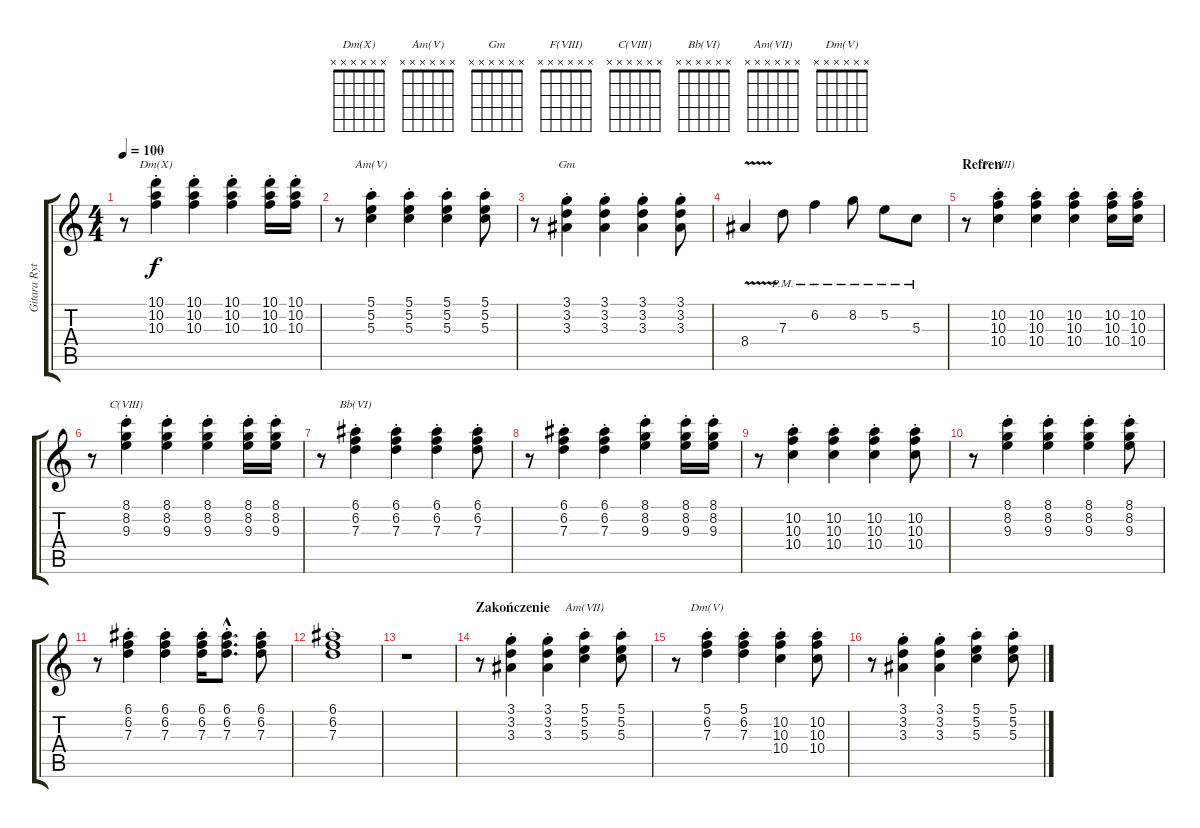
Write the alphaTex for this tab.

\track ("Gitara Rytm" "Gitara Ryt") {instrument electricguitarmuted}
\staff {score tabs}
\tuning (E4 B3 G3 D3 A2 E2) {hide}
\chord ("Dm(X)" x x x x x x)
\chord ("Am(V)" x x x x x x)
\chord ("Gm" x x x x x x)
\chord ("F(VIII)" x x x x x x)
\chord ("C(VIII)" x x x x x x)
\chord ("Bb(VI)" x x x x x x)
\chord ("Am(VII)" x x x x x x)
\chord ("Dm(V)" x x x x x x)
\ts (4 4)
\tempo 100
\clef g2
\ks c
r.8{dy f} (10.1{st} 10.2{st} 10.3{st}).4{ch "Dm(X)"} (10.1{st} 10.2{st} 10.3{st}).4 (10.1{st} 10.2{st} 10.3{st}).4 (10.1{st} 10.2{st} 10.3{st}).16 (10.1{st} 10.2{st} 10.3{st}).16 |
r.8 (5.1{st} 5.2{st} 5.3{st}).4{ch "Am(V)"} (5.1{st} 5.2{st} 5.3{st}).4 (5.1{st} 5.2{st} 5.3{st}).4 (5.1{st} 5.2{st} 5.3{st}).8 |
r.8 (3.1{st} 3.2{st} 3.3{st}).4{ch "Gm"} (3.1{st} 3.2{st} 3.3{st}).4 (3.1{st} 3.2{st} 3.3{st}).4 (3.1{st} 3.2{st} 3.3{st}).8 |
8.4{v}.4{volume 13 balance 8 instrument electricguitarmuted} 7.3{pm}.8 6.2{pm}.4 8.2{pm}.8 5.2{pm}.8 5.3{pm}.8 |
\section ("" "Refren")
r.8{volume 13 balance 8 instrument electricguitarclean} (10.2{st} 10.3{st} 10.4{st}).4{ch "F(VIII)"} (10.2{st} 10.3{st} 10.4{st}).4 (10.2{st} 10.3{st} 10.4{st}).4 (10.2{st} 10.3{st} 10.4{st}).16 (10.2{st} 10.3{st} 10.4{st}).16 |
r.8 (8.1{st} 8.2{st} 9.3{st}).4{ch "C(VIII)"} (8.1{st} 8.2{st} 9.3{st}).4 (8.1{st} 8.2{st} 9.3{st}).4 (8.1{st} 8.2{st} 9.3{st}).16 (8.1{st} 8.2{st} 9.3{st}).16 |
r.8 (6.1{st} 6.2{st} 7.3{st}).4{ch "Bb(VI)"} (6.1{st} 6.2{st} 7.3{st}).4 (6.1{st} 6.2{st} 7.3{st}).4 (6.1{st} 6.2{st} 7.3{st}).8 |
r.8 (6.1{st} 6.2{st} 7.3{st}).4 (6.1{st} 6.2{st} 7.3{st}).4 (8.1{st} 8.2{st} 9.3{st}).4 (8.1{st} 8.2{st} 9.3{st}).16 (8.1{st} 8.2{st} 9.3{st}).16 |
r.8 (10.2{st} 10.3{st} 10.4{st}).4 (10.2{st} 10.3{st} 10.4{st}).4 (10.2{st} 10.3{st} 10.4{st}).4 (10.2{st} 10.3{st} 10.4{st}).8 |
r.8 (8.1{st} 8.2{st} 9.3{st}).4 (8.1{st} 8.2{st} 9.3{st}).4 (8.1{st} 8.2{st} 9.3{st}).4 (8.1{st} 8.2{st} 9.3{st}).8 |
r.8 (6.1{st} 6.2{st} 7.3{st}).4 (6.1{st} 6.2{st} 7.3{st}).4 (6.1{st} 6.2{st} 7.3{st}).16 (6.1{hac st} 6.2{hac st} 7.3{hac st}).8{d} (6.1{st} 6.2{st} 7.3{st}).8 |
(6.1{st} 6.2{st} 7.3{st}).1 |
r.1 |
\section ("" "Zakończenie")
r.8 (3.1{st} 3.2{st} 3.3{st}).4 (3.1{st} 3.2{st} 3.3{st}).4 (5.1{st} 5.2{st} 5.3{st}).4{ch "Am(VII)"} (5.1{st} 5.2{st} 5.3{st}).8 |
r.8 (5.1{st} 6.2{st} 7.3{st}).4{ch "Dm(V)"} (5.1{st} 6.2{st} 7.3{st}).4 (10.2{st} 10.3{st} 10.4{st}).4 (10.2{st} 10.3{st} 10.4{st}).8 |
r.8 (3.1{st} 3.2{st} 3.3{st}).4 (3.1{st} 3.2{st} 3.3{st}).4 (5.1{st} 5.2{st} 5.3{st}).4 (5.1{st} 5.2{st} 5.3{st}).8
